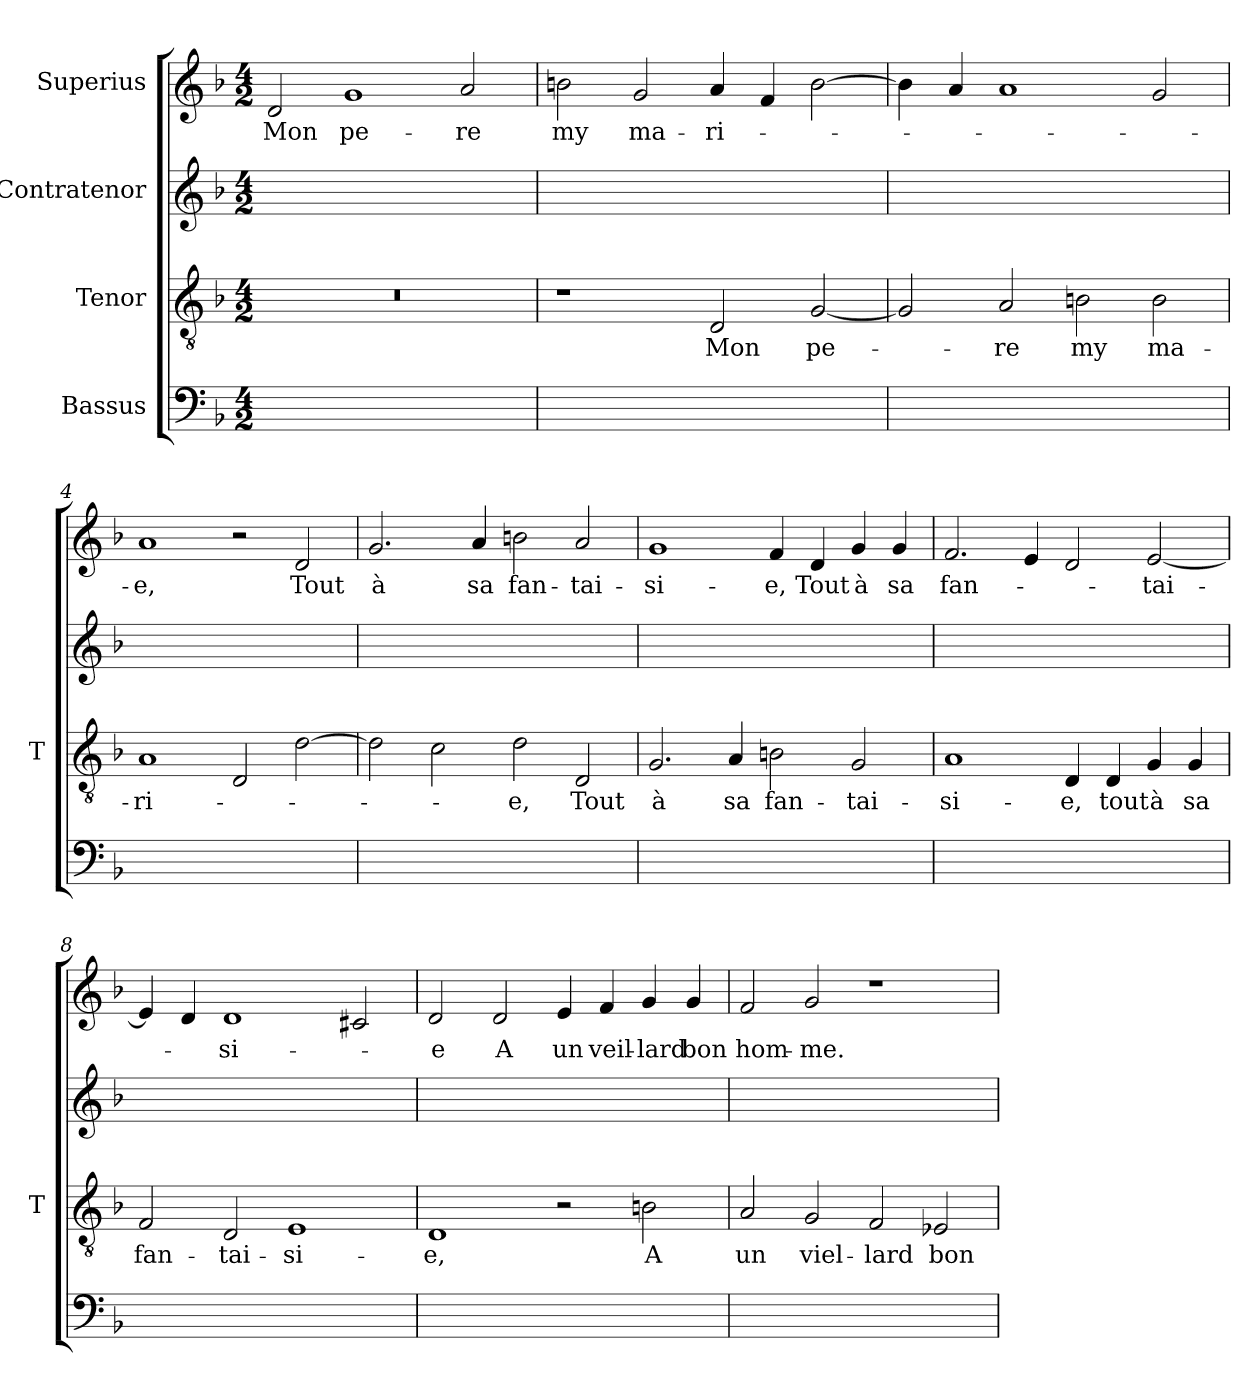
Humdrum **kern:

**kern	**kern	**text	**kern	**kern	**text
*part4	*part3	*part3	*part2	*part1	*part1
*staff4	*staff3	*staff3	*staff2	*staff1	*staff1
*I"Bassus	*I"Tenor	*	*I"Contratenor	*I"Superius	*
*	*I'T	*	*	*	*
*clefF4	*clefGv2	*	*clefG2	*clefG2	*
*k[b-]	*k[b-]	*	*k[b-]	*k[b-]	*
*M4/2	*M4/2	*	*M4/2	*M4/2	*
=1	=1	=1	=1	=1	=1
0ryy	0r	.	0ryy	2d	-Mon
.	.	.	.	1g	pe-
.	.	.	.	2a	-re
=2	=2	=2	=2	=2	=2
0ryy	1r	.	0ryy	2b	-my
.	.	.	.	2g	ma-
.	2D	-Mon	.	4a	ri-
.	.	.	.	4f	.
.	[2G	pe-	.	[2b	.
=3	=3	=3	=3	=3	=3
0ryy	2G]	.	0ryy	4b]	.
.	.	.	.	4a	.
.	2A	-re	.	1a	.
.	2B	-my	.	.	.
.	2B	ma-	.	2g	.
=4	=4	=4	=4	=4	=4
0ryy	1A	ri-	0ryy	1a	-e,
.	2D	.	.	2r	.
.	[2d	.	.	2d	-Tout
=5	=5	=5	=5	=5	=5
0ryy	2d]	.	0ryy	2.g	-à
.	2c	.	.	.	.
.	.	.	.	4a	-sa
.	2d	-e,	.	2b	fan-
.	2D	-Tout	.	2a	tai-
=6	=6	=6	=6	=6	=6
0ryy	2.G	-à	0ryy	1g	si-
.	4A	-sa	.	.	.
.	2B	fan-	.	4f	-e,
.	.	.	.	4d	-Tout
.	2G	tai-	.	4g	-à
.	.	.	.	4g	-sa
=7	=7	=7	=7	=7	=7
0ryy	1A	si-	0ryy	2.f	fan-
.	.	.	.	4e	.
.	4D	-e,	.	2d	.
.	4D	-tout	.	.	.
.	4G	-à	.	[2e	tai-
.	4G	-sa	.	.	.
=8	=8	=8	=8	=8	=8
0ryy	2F	fan-	0ryy	4e]	.
.	.	.	.	4d	.
.	2D	tai-	.	1d	si-
.	1E	si-	.	.	.
.	.	.	.	2c#X	.
=9	=9	=9	=9	=9	=9
0ryy	1D	-e,	0ryy	2d	-e
.	.	.	.	2d	-A
.	2r	.	.	4e	-un
.	.	.	.	4f	veil-
.	2B	-A	.	4g	-lard
.	.	.	.	4g	-bon
=10	=10	=10	=10	=10	=10
0ryy	2A	-un	0ryy	2f	hom-
.	2G	viel-	.	2g	-me.
.	2F	-lard	.	1r	.
.	2E-X	-bon	.	.	.
=	=	=	=	=	=
*-	*-	*-	*-	*-	*-
